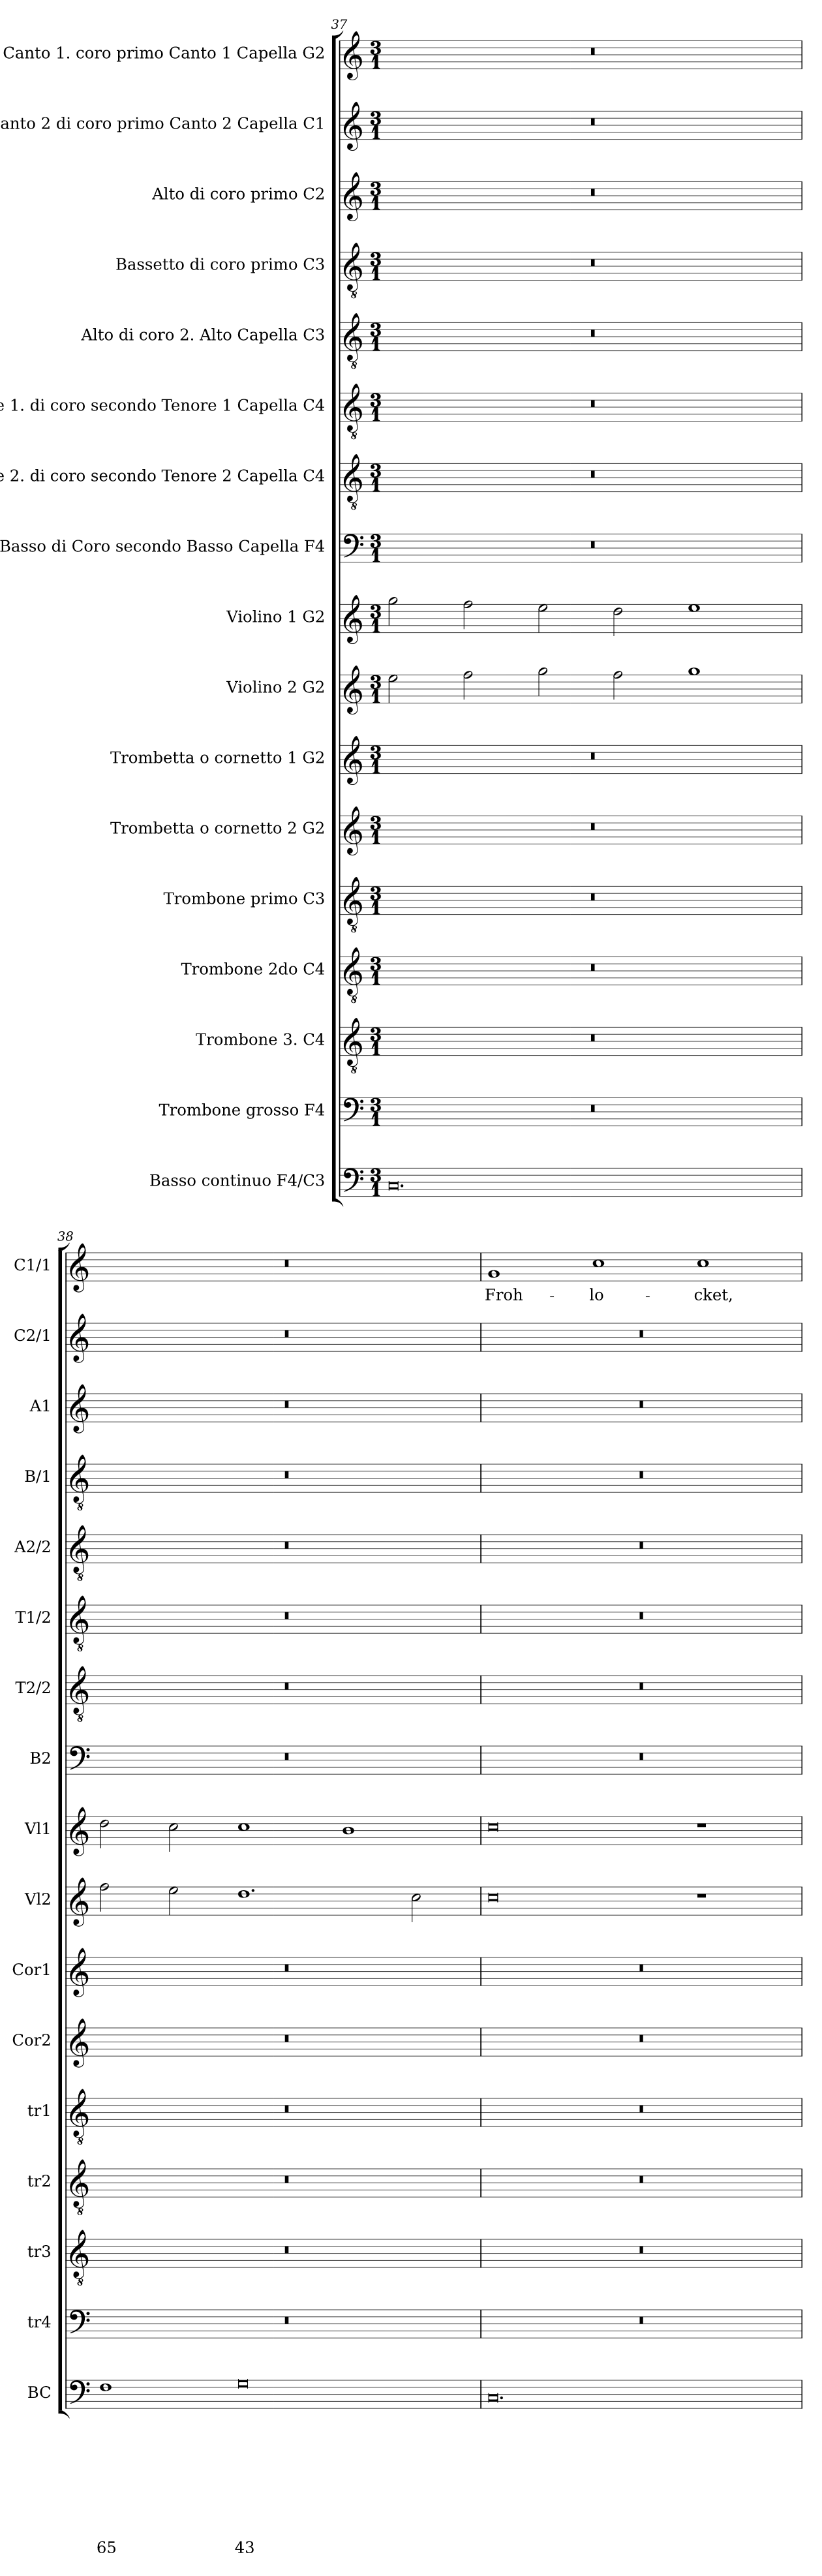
**kern	**text	**text	**text	**text	**text	**text	**text	**text	**text	**kern	**kern	**kern	**kern	**kern	**kern	**kern	**kern	**kern	**kern	**kern	**kern	**kern	**kern	**kern	**kern	**text
*part17	*part17	*part17	*part17	*part17	*part17	*part17	*part17	*part17	*part17	*part16	*part15	*part14	*part13	*part12	*part11	*part10	*part9	*part8	*part7	*part6	*part5	*part4	*part3	*part2	*part1	*part1
*staff17	*staff17	*staff17	*staff17	*staff17	*staff17	*staff17	*staff17	*staff17	*staff17	*staff16	*staff15	*staff14	*staff13	*staff12	*staff11	*staff10	*staff9	*staff8	*staff7	*staff6	*staff5	*staff4	*staff3	*staff2	*staff1	*staff1
*I"Basso continuo F4/C3	*	*	*	*	*	*	*	*	*	*I"Trombone grosso F4	*I"Trombone 3. C4	*I"Trombone 2do C4	*I"Trombone primo C3	*I"Trombetta o cornetto 2 G2	*I"Trombetta o cornetto 1 G2	*I"Violino 2 G2	*I"Violino 1 G2	*I"Basso di Coro secondo Basso Capella F4	*I"Tenore 2.  di coro secondo Tenore 2 Capella C4	*I"Tenore 1. di coro secondo Tenore 1 Capella C4	*I"Alto di coro 2. Alto Capella C3	*I"Bassetto di coro primo C3	*I"Alto di coro primo C2	*I"Canto 2 di coro primo Canto 2 Capella C1	*I"Canto 1. coro primo Canto 1 Capella G2	*
*I'BC	*	*	*	*	*	*	*	*	*	*I'tr4	*I'tr3	*I'tr2	*I'tr1	*I'Cor2	*I'Cor1	*I'Vl2	*I'Vl1	*I'B2	*I'T2/2	*I'T1/2	*I'A2/2	*I'B/1	*I'A1	*I'C2/1	*I'C1/1	*
!!LO:LB:g=z
*clefF4	*	*	*	*	*	*	*	*	*	*clefF4	*clefGv2	*clefGv2	*clefGv2	*clefG2	*clefG2	*clefG2	*clefG2	*clefF4	*clefGv2	*clefGv2	*clefGv2	*clefGv2	*clefG2	*clefG2	*clefG2	*
*k[]	*	*	*	*	*	*	*	*	*	*k[]	*k[]	*k[]	*k[]	*k[]	*k[]	*k[]	*k[]	*k[]	*k[]	*k[]	*k[]	*k[]	*k[]	*k[]	*k[]	*
*C:	*	*	*	*	*	*	*	*	*	*C:	*C:	*C:	*C:	*C:	*C:	*C:	*C:	*C:	*C:	*C:	*C:	*C:	*C:	*C:	*C:	*
*M3/1	*	*	*	*	*	*	*	*	*	*M3/1	*M3/1	*M3/1	*M3/1	*M3/1	*M3/1	*M3/1	*M3/1	*M3/1	*M3/1	*M3/1	*M3/1	*M3/1	*M3/1	*M3/1	*M3/1	*
=37	=37	=37	=37	=37	=37	=37	=37	=37	=37	=37	=37	=37	=37	=37	=37	=37	=37	=37	=37	=37	=37	=37	=37	=37	=37	=37
0.C	.	.	.	.	.	.	.	.	.	0.r	0.r	0.r	0.r	0.r	0.r	2ee\	2gg\	0.r	0.r	0.r	0.r	0.r	0.r	0.r	0.r	.
.	.	.	.	.	.	.	.	.	.	.	.	.	.	.	.	2ff\	2ff\	.	.	.	.	.	.	.	.	.
.	.	.	.	.	.	.	.	.	.	.	.	.	.	.	.	2gg\	2ee\	.	.	.	.	.	.	.	.	.
.	.	.	.	.	.	.	.	.	.	.	.	.	.	.	.	2ff\	2dd\	.	.	.	.	.	.	.	.	.
.	.	.	.	.	.	.	.	.	.	.	.	.	.	.	.	1gg	1ee	.	.	.	.	.	.	.	.	.
=38	=38	=38	=38	=38	=38	=38	=38	=38	=38	=38	=38	=38	=38	=38	=38	=38	=38	=38	=38	=38	=38	=38	=38	=38	=38	=38
!	!	!	!	!	!	!	!	!	!LO:LY:b	!	!	!	!	!	!	!	!	!	!	!	!	!	!	!	!	!
1F	.	.	.	.	.	.	.	.	65	0.r	0.r	0.r	0.r	0.r	0.r	2ff\	2dd\	0.r	0.r	0.r	0.r	0.r	0.r	0.r	0.r	.
.	.	.	.	.	.	.	.	.	.	.	.	.	.	.	.	2ee\	2cc\	.	.	.	.	.	.	.	.	.
!	!	!	!	!	!	!	!	!	!LO:LY:b	!	!	!	!	!	!	!	!	!	!	!	!	!	!	!	!	!
0G	.	.	.	.	.	.	.	.	43	.	.	.	.	.	.	1.dd	1cc	.	.	.	.	.	.	.	.	.
.	.	.	.	.	.	.	.	.	.	.	.	.	.	.	.	.	1b	.	.	.	.	.	.	.	.	.
.	.	.	.	.	.	.	.	.	.	.	.	.	.	.	.	2cc\	.	.	.	.	.	.	.	.	.	.
=39	=39	=39	=39	=39	=39	=39	=39	=39	=39	=39	=39	=39	=39	=39	=39	=39	=39	=39	=39	=39	=39	=39	=39	=39	=39	=39
!	!	!	!	!	!	!	!	!	!	!	!	!	!	!	!	!	!	!	!	!	!	!	!	!	!	!LO:LY:b
0.C	.	.	.	.	.	.	.	.	.	0.r	0.r	0.r	0.r	0.r	0.r	0cc	0cc	0.r	0.r	0.r	0.r	0.r	0.r	0.r	1g	Froh-
!	!	!	!	!	!	!	!	!	!	!	!	!	!	!	!	!	!	!	!	!	!	!	!	!	!	!LO:LY:b
.	.	.	.	.	.	.	.	.	.	.	.	.	.	.	.	.	.	.	.	.	.	.	.	.	1cc	-lo-
!	!	!	!	!	!	!	!	!	!	!	!	!	!	!	!	!	!	!	!	!	!	!	!	!	!	!LO:LY:b
.	.	.	.	.	.	.	.	.	.	.	.	.	.	.	.	1r	1r	.	.	.	.	.	.	.	1cc	-cket,
=	=	=	=	=	=	=	=	=	=	=	=	=	=	=	=	=	=	=	=	=	=	=	=	=	=	=
*-	*-	*-	*-	*-	*-	*-	*-	*-	*-	*-	*-	*-	*-	*-	*-	*-	*-	*-	*-	*-	*-	*-	*-	*-	*-	*-
